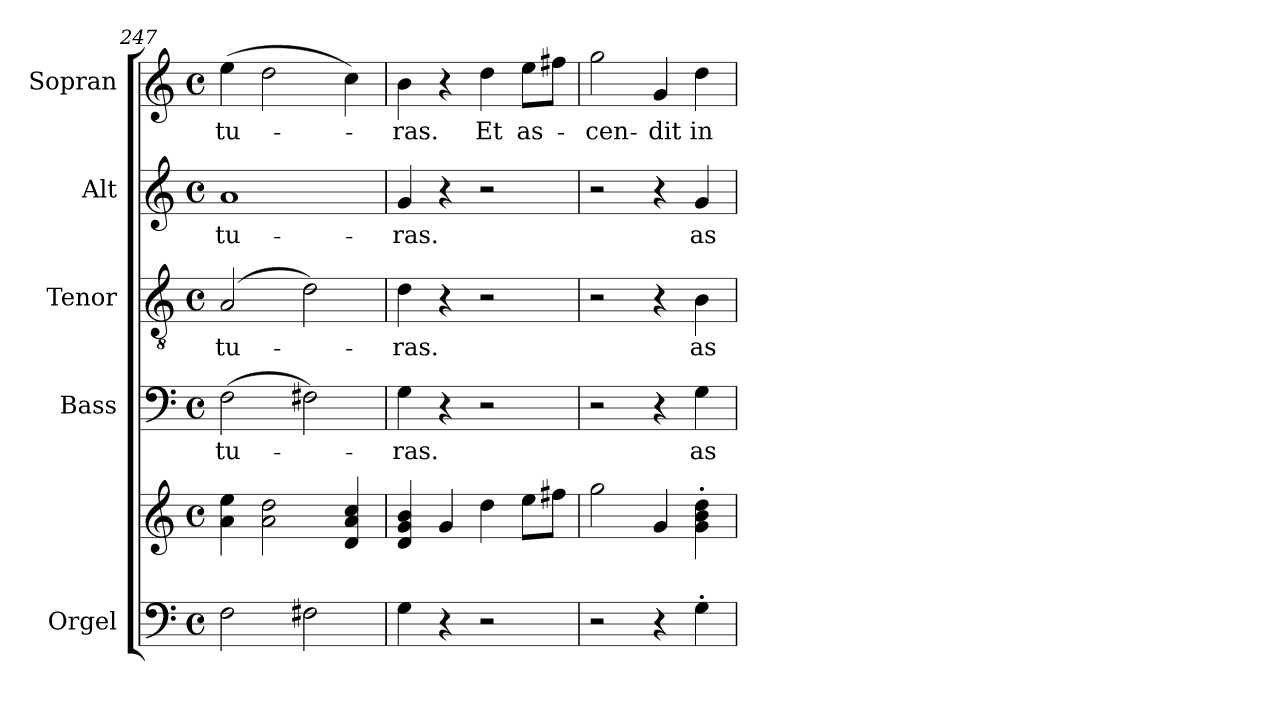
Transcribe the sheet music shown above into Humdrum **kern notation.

**kern	**kern	**kern	**text	**kern	**text	**kern	**text	**kern	**text
*part5	*part5	*part4	*part4	*part3	*part3	*part2	*part2	*part1	*part1
*staff6	*staff5	*staff4	*staff4	*staff3	*staff3	*staff2	*staff2	*staff1	*staff1
*I"Orgel	*	*I"Bass	*	*I"Tenor	*	*I"Alt	*	*I"Sopran	*
*I'Org.	*	*I'B.	*	*I'T.	*	*I'A.	*	*I'S.	*
*clefF4	*clefG2	*clefF4	*	*clefGv2	*	*clefG2	*	*clefG2	*
*k[]	*k[]	*k[]	*	*k[]	*	*k[]	*	*k[]	*
*C:	*C:	*C:	*	*C:	*	*C:	*	*C:	*
*M4/4	*M4/4	*M4/4	*	*M4/4	*	*M4/4	*	*M4/4	*
*met(c)	*met(c)	*met(c)	*	*met(c)	*	*met(c)	*	*met(c)	*
=247	=247	=247	=247	=247	=247	=247	=247	=247	=247
!	!	!	!LO:LY:b	!	!LO:LY:b	!	!LO:LY:b	!	!LO:LY:b
2F\	4a\ 4ee\	(>2F\	-tu-	(2A/	-tu-	1a	-tu-	(>4ee\	-tu-
.	2a\ 2dd\	.	.	.	.	.	.	2dd\	.
2F#X\	.	2F#X\)	.	2d\)	.	.	.	.	.
.	4d/ 4a/ 4cc/	.	.	.	.	.	.	4cc\)	.
=248	=248	=248	=248	=248	=248	=248	=248	=248	=248
!	!	!	!LO:LY:b	!	!LO:LY:b	!	!LO:LY:b	!	!LO:LY:b
4G\	4d/ 4g/ 4b/	4G\	-ras.	4d\	-ras.	4g/	-ras.	4b\	-ras.
4r	4g/	4r	.	4r	.	4r	.	4r	.
!	!	!	!	!	!	!	!	!	!LO:LY:b
2r	4dd\	2r	.	2r	.	2r	.	4dd\	Et
!	!	!	!	!	!	!	!	!	!LO:LY:b
.	8ee\L	.	.	.	.	.	.	8ee\L	as-
.	8ff#X\J	.	.	.	.	.	.	8ff#X\J	.
=249	=249	=249	=249	=249	=249	=249	=249	=249	=249
!	!	!	!	!	!	!	!	!	!LO:LY:b
2r	2gg\	2r	.	2r	.	2r	.	2gg\	-cen-
!	!	!	!	!	!	!	!	!	!LO:LY:b
4r	4g/	4r	.	4r	.	4r	.	4g/	-dit
!	!	!	!LO:LY:b	!	!LO:LY:b	!	!LO:LY:b	!	!LO:LY:b
4G'>\	4g\'> 4b\'> 4dd\'>	4G\	as-	4B\	as-	4g/	as-	4dd\	in
=	=	=	=	=	=	=	=	=	=
*-	*-	*-	*-	*-	*-	*-	*-	*-	*-
